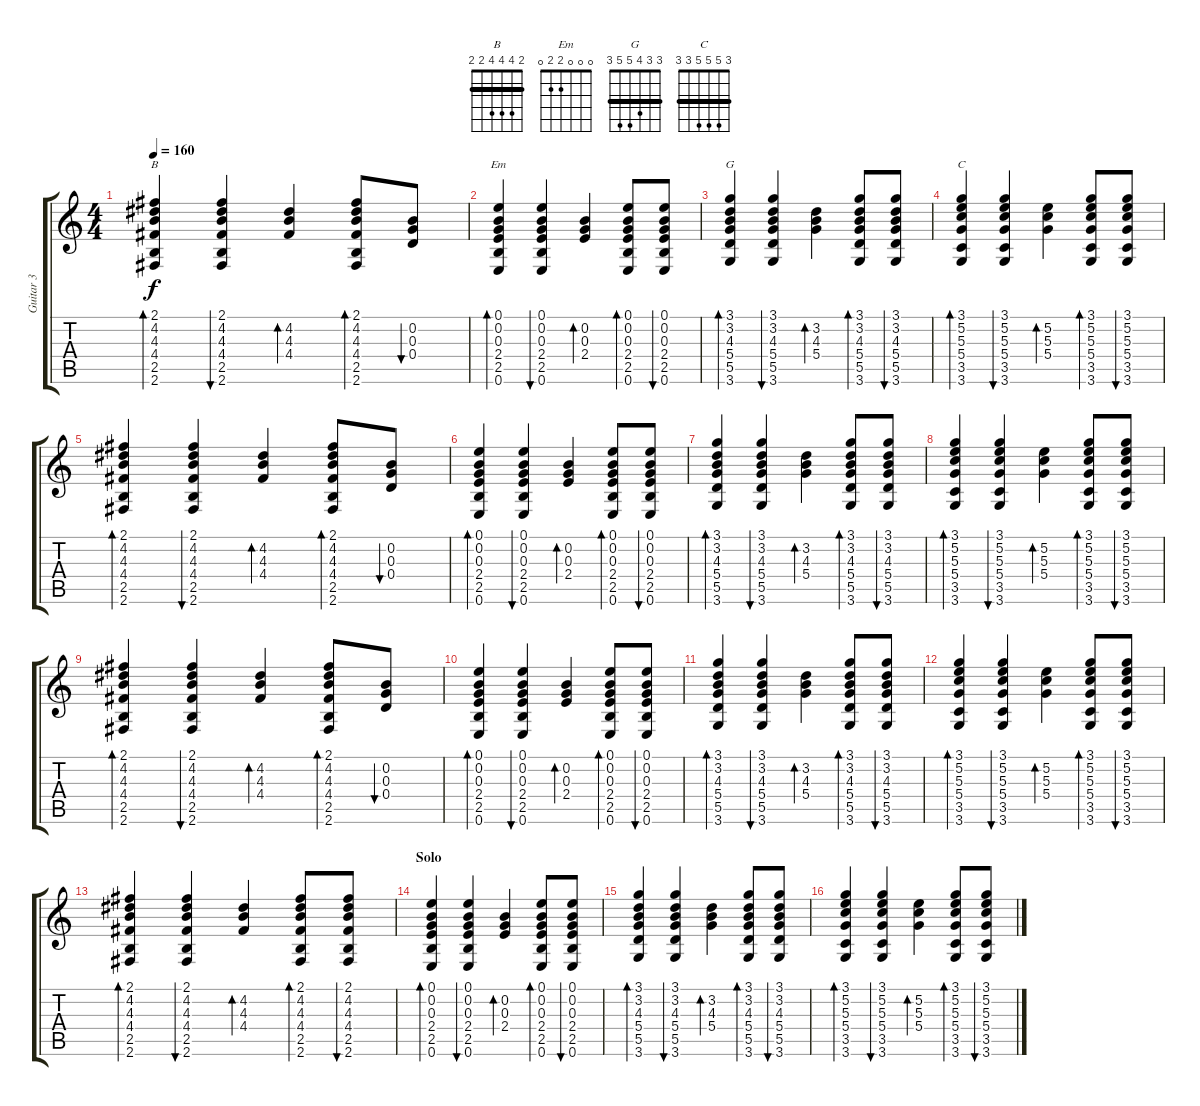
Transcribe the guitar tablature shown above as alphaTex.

\track ("Guitar 3" "Guitar 3") {instrument acousticguitarsteel}
\staff {score tabs}
\tuning (E4 B3 G3 D3 A2 E2) {hide}
\chord ("B" 2 4 4 4 2 2) {barre 2}
\chord ("Em" 0 0 0 2 2 0)
\chord ("G" 3 3 4 5 5 3) {barre 3}
\chord ("C" 3 5 5 5 3 3) {barre 3}
\ts (4 4)
\tempo 160
\clef g2
\ks c
(2.1 4.2 4.3 4.4 2.5 2.6).4{bd 30 ch "B" dy f} (2.1 4.2 4.3 4.4 2.5 2.6).4{bu 30} (4.2 4.3 4.4).4{bd 30} (2.1 4.2 4.3 4.4 2.5 2.6).8{bd 30} (0.2 0.3 0.4).8{bu 30} |
(0.1 0.2 0.3 2.4 2.5 0.6).4{bd 30 ch "Em"} (0.1 0.2 0.3 2.4 2.5 0.6).4{bu 30} (0.2 0.3 2.4).4{bd 30} (0.1 0.2 0.3 2.4 2.5 0.6).8{bd 30} (0.1 0.2 0.3 2.4 2.5 0.6).8{bu 30} |
(3.1 3.2 4.3 5.4 5.5 3.6).4{bd 30 ch "G"} (3.1 3.2 4.3 5.4 5.5 3.6).4{bu 30} (3.2 4.3 5.4).4{bd 30} (3.1 3.2 4.3 5.4 5.5 3.6).8{bd 30} (3.1 3.2 4.3 5.4 5.5 3.6).8{bu 30} |
(3.1 5.2 5.3 5.4 3.5 3.6).4{bd 30 ch "C"} (3.1 5.2 5.3 5.4 3.5 3.6).4{bu 30} (5.2 5.3 5.4).4{bd 30} (3.1 5.2 5.3 5.4 3.5 3.6).8{bd 30} (3.1 5.2 5.3 5.4 3.5 3.6).8{bu 30} |
(2.1 4.2 4.3 4.4 2.5 2.6).4{bd 30} (2.1 4.2 4.3 4.4 2.5 2.6).4{bu 30} (4.2 4.3 4.4).4{bd 30} (2.1 4.2 4.3 4.4 2.5 2.6).8{bd 30} (0.2 0.3 0.4).8{bu 30} |
(0.1 0.2 0.3 2.4 2.5 0.6).4{bd 30} (0.1 0.2 0.3 2.4 2.5 0.6).4{bu 30} (0.2 0.3 2.4).4{bd 30} (0.1 0.2 0.3 2.4 2.5 0.6).8{bd 30} (0.1 0.2 0.3 2.4 2.5 0.6).8{bu 30} |
(3.1 3.2 4.3 5.4 5.5 3.6).4{bd 30} (3.1 3.2 4.3 5.4 5.5 3.6).4{bu 30} (3.2 4.3 5.4).4{bd 30} (3.1 3.2 4.3 5.4 5.5 3.6).8{bd 30} (3.1 3.2 4.3 5.4 5.5 3.6).8{bu 30} |
(3.1 5.2 5.3 5.4 3.5 3.6).4{bd 30} (3.1 5.2 5.3 5.4 3.5 3.6).4{bu 30} (5.2 5.3 5.4).4{bd 30} (3.1 5.2 5.3 5.4 3.5 3.6).8{bd 30} (3.1 5.2 5.3 5.4 3.5 3.6).8{bu 30} |
(2.1 4.2 4.3 4.4 2.5 2.6).4{bd 30} (2.1 4.2 4.3 4.4 2.5 2.6).4{bu 30} (4.2 4.3 4.4).4{bd 30} (2.1 4.2 4.3 4.4 2.5 2.6).8{bd 30} (0.2 0.3 0.4).8{bu 30} |
(0.1 0.2 0.3 2.4 2.5 0.6).4{bd 30} (0.1 0.2 0.3 2.4 2.5 0.6).4{bu 30} (0.2 0.3 2.4).4{bd 30} (0.1 0.2 0.3 2.4 2.5 0.6).8{bd 30} (0.1 0.2 0.3 2.4 2.5 0.6).8{bu 30} |
(3.1 3.2 4.3 5.4 5.5 3.6).4{bd 30} (3.1 3.2 4.3 5.4 5.5 3.6).4{bu 30} (3.2 4.3 5.4).4{bd 30} (3.1 3.2 4.3 5.4 5.5 3.6).8{bd 30} (3.1 3.2 4.3 5.4 5.5 3.6).8{bu 30} |
(3.1 5.2 5.3 5.4 3.5 3.6).4{bd 30} (3.1 5.2 5.3 5.4 3.5 3.6).4{bu 30} (5.2 5.3 5.4).4{bd 30} (3.1 5.2 5.3 5.4 3.5 3.6).8{bd 30} (3.1 5.2 5.3 5.4 3.5 3.6).8{bu 30} |
(2.1 4.2 4.3 4.4 2.5 2.6).4{bd 30} (2.1 4.2 4.3 4.4 2.5 2.6).4{bu 30} (4.2 4.3 4.4).4{bd 30} (2.1 4.2 4.3 4.4 2.5 2.6).8{bd 30} (2.1 4.2 4.3 4.4 2.5 2.6).8{bu 30} |
\section ("" "Solo")
(0.1 0.2 0.3 2.4 2.5 0.6).4{bd 30} (0.1 0.2 0.3 2.4 2.5 0.6).4{bu 30} (0.2 0.3 2.4).4{bd 30} (0.1 0.2 0.3 2.4 2.5 0.6).8{bd 30} (0.1 0.2 0.3 2.4 2.5 0.6).8{bu 30} |
(3.1 3.2 4.3 5.4 5.5 3.6).4{bd 30} (3.1 3.2 4.3 5.4 5.5 3.6).4{bu 30} (3.2 4.3 5.4).4{bd 30} (3.1 3.2 4.3 5.4 5.5 3.6).8{bd 30} (3.1 3.2 4.3 5.4 5.5 3.6).8{bu 30} |
(3.1 5.2 5.3 5.4 3.5 3.6).4{bd 30} (3.1 5.2 5.3 5.4 3.5 3.6).4{bu 30} (5.2 5.3 5.4).4{bd 30} (3.1 5.2 5.3 5.4 3.5 3.6).8{bd 30} (3.1 5.2 5.3 5.4 3.5 3.6).8{bu 30}
